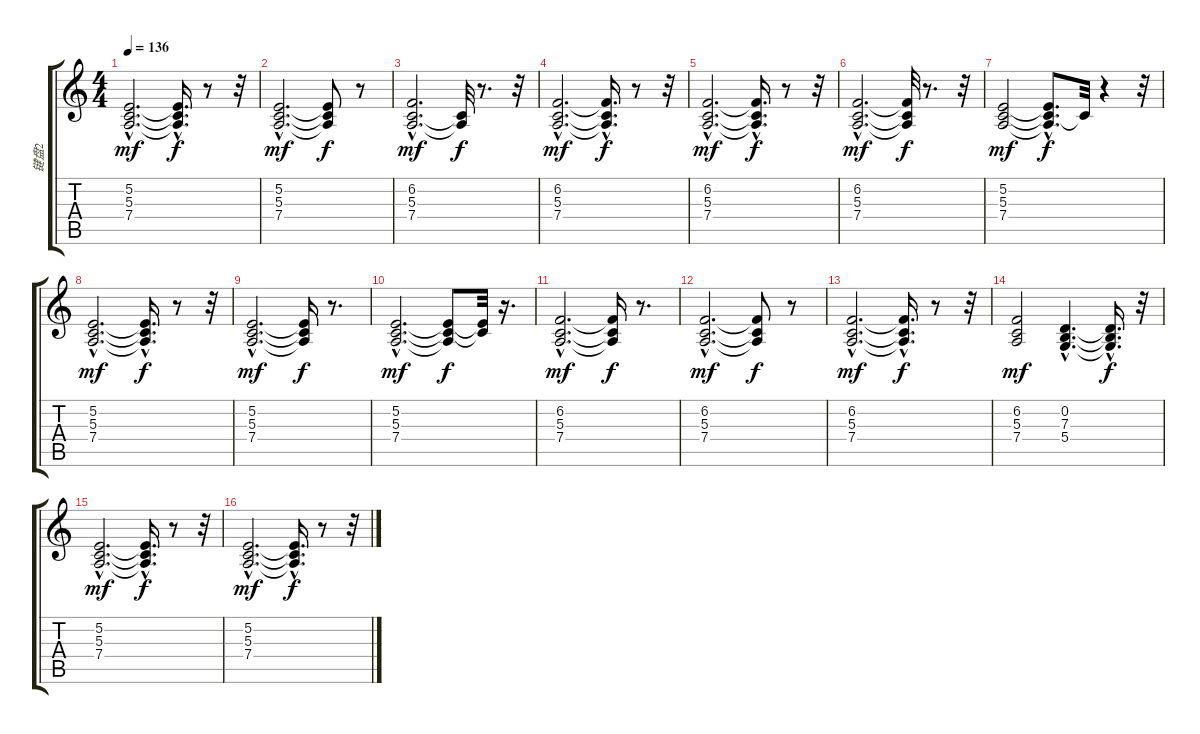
\track ("键盘2" "键盘2") {instrument stringensemble1}
\staff {score tabs}
\tuning (E4 B3 G3 D3 A2 E2) {hide}
\ts (4 4)
\tempo 136
\clef g2
\ks c
(5.2{hac} 5.3{hac} 7.4{hac}).2{d dy mf} (5.2{t} 5.3{hac t} 7.4{t}).16{d dy f} r.8 r.32 |
(5.2{hac} 5.3{hac} 7.4{hac}).2{d dy mf} (5.2{t} 5.3{t} 7.4{t}).8{dy f} r.8 |
(6.2{hac} 5.3{hac} 7.4{hac}).2{d dy mf} (5.3{t} 7.4{t}).32{dy f} r.8{d} r.32 |
(6.2{hac} 5.3{hac} 7.4{hac}).2{d dy mf} (6.2{hac t} 5.3{hac t} 7.4{hac t}).16{d dy f} r.8 r.32 |
(6.2{hac} 5.3{hac} 7.4{hac}).2{d dy mf} (6.2{t} 5.3{t} 7.4{hac t}).16{d dy f} r.8 r.32 |
(6.2{hac} 5.3{hac} 7.4{hac}).2{d dy mf} (6.2{t} 5.3{t} 7.4{t}).32{dy f} r.8{d} r.32 |
(5.2 5.3 7.4).2{dy mf} (5.2{hac t} 5.3{hac t} 7.4{hac t}).8{d dy f} 5.3{t}.32 r.4 r.32 |
(5.2{hac} 5.3{hac} 7.4{hac}).2{d dy mf} (5.2{hac t} 5.3{hac t} 7.4{t}).16{d dy f} r.8 r.32 |
(5.2{hac} 5.3{hac} 7.4{hac}).2{d dy mf} (5.2{t} 5.3{t} 7.4{t}).16{dy f} r.8{d} |
(5.2{hac} 5.3{hac} 7.4{hac}).2{d dy mf} (5.2{t} 5.3{t} 7.4{t}).8{dy f} (5.2{t} 5.3{t}).32 r.16{d} |
(6.2{hac} 5.3{hac} 7.4{hac}).2{d dy mf} (6.2{t} 5.3{t} 7.4{t}).16{dy f} r.8{d} |
(6.2{hac} 5.3{hac} 7.4{hac}).2{d dy mf} (6.2{t} 5.3{t} 7.4{t}).8{dy f} r.8 |
(6.2{hac} 5.3{hac} 7.4{hac}).2{d dy mf} (6.2{hac t} 5.3{hac t} 7.4{hac t}).16{d dy f} r.8 r.32 |
(6.2 5.3 7.4).2{dy mf} (0.2{hac} 7.3{hac} 5.4{hac}).4{d} (0.2{hac t} 7.3{hac t} 5.4{hac t}).16{d dy f} r.32 |
(5.2{hac} 5.3{hac} 7.4{hac}).2{d dy mf} (5.2{t} 5.3{hac t} 7.4{hac t}).16{d dy f} r.8 r.32 |
(5.2{hac} 5.3{hac} 7.4{hac}).2{d dy mf} (5.2{t} 5.3{hac t} 7.4{t}).16{d dy f} r.8 r.32
